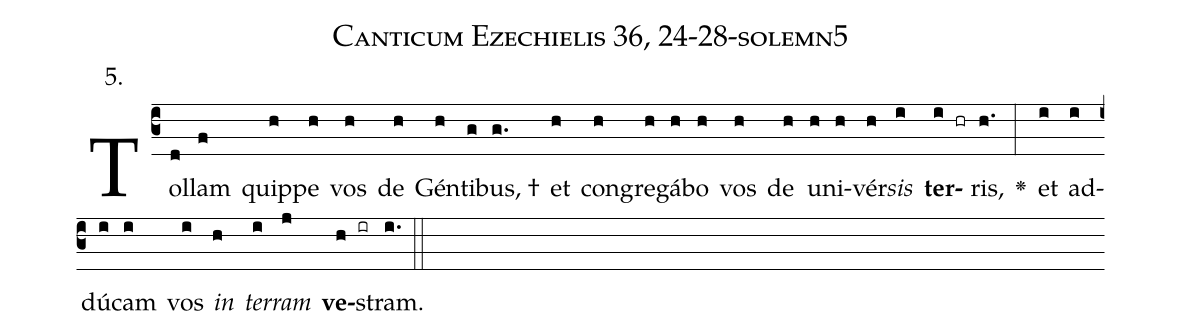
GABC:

name: Canticum Ezechielis 36, 24-28-solemn5;
annotation: 5.;
%%
(c3)Tol(d)lam(f) quip(h)pe(h) vos(h) de(h) Gén(h)ti(g)bus, †(g.) et(h) con(h)gre(h)gá(h)bo(h) vos(h) de(h) u(h)ni(h)vér(h)<i>sis</i>(i) <b>ter</b>(i hr)ris,(h.) <v>\greheightstar</v>(:) et(i) ad(i)dú(i)cam(i) vos(i) <i>in</i>(h) <i>ter</i>(i)<i>ram</i>(j) <b>ve</b>(h ir)stram.(i.) (::)


%E(i) u(h) o(i) u(j) a(h) e.(i.) (::)
